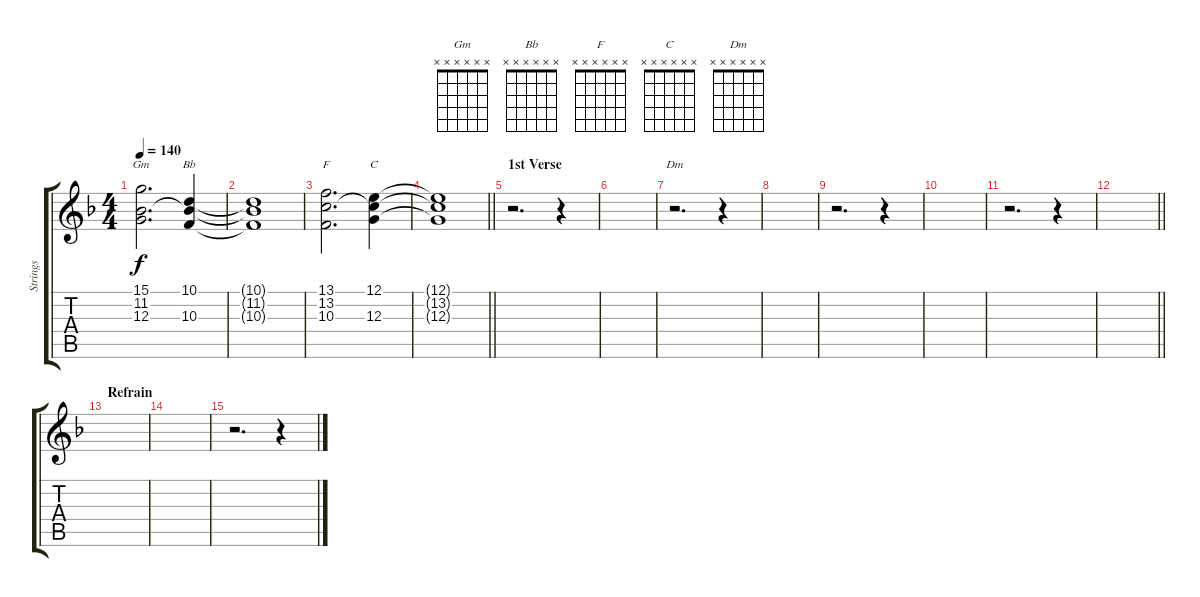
\track ("Strings" "Strings") {instrument stringensemble1}
\staff {score tabs}
\tuning (E4 B3 G3 D3 A2 E2) {hide}
\chord ("Gm" x x x x x x)
\chord ("Bb" x x x x x x)
\chord ("F" x x x x x x)
\chord ("C" x x x x x x)
\chord ("Dm" x x x x x x)
\ts (4 4)
\tempo 140
\clef g2
\ks f
(15.1{t} 11.2 12.3{t}).2{d ch "Gm" dy f} (10.1 11.2{t} 10.3).4{ch "Bb"} |
(10.1{t} 11.2{t} 10.3{t}).1 |
(13.1 13.2 10.3).2{d ch "F"} (12.1 13.2{t} 12.3).4{ch "C"} |
\barLineRight lightlight
(12.1{t} 13.2{t} 12.3{t}).1 |
\section ("" "1st Verse")
r.2{d} r.4 |
|
r.2{d ch "Dm"} r.4 |
|
r.2{d} r.4 |
|
r.2{d} r.4 |
\barLineRight lightlight
|
\section ("" "Refrain")
|
|
r.2{d} r.4
